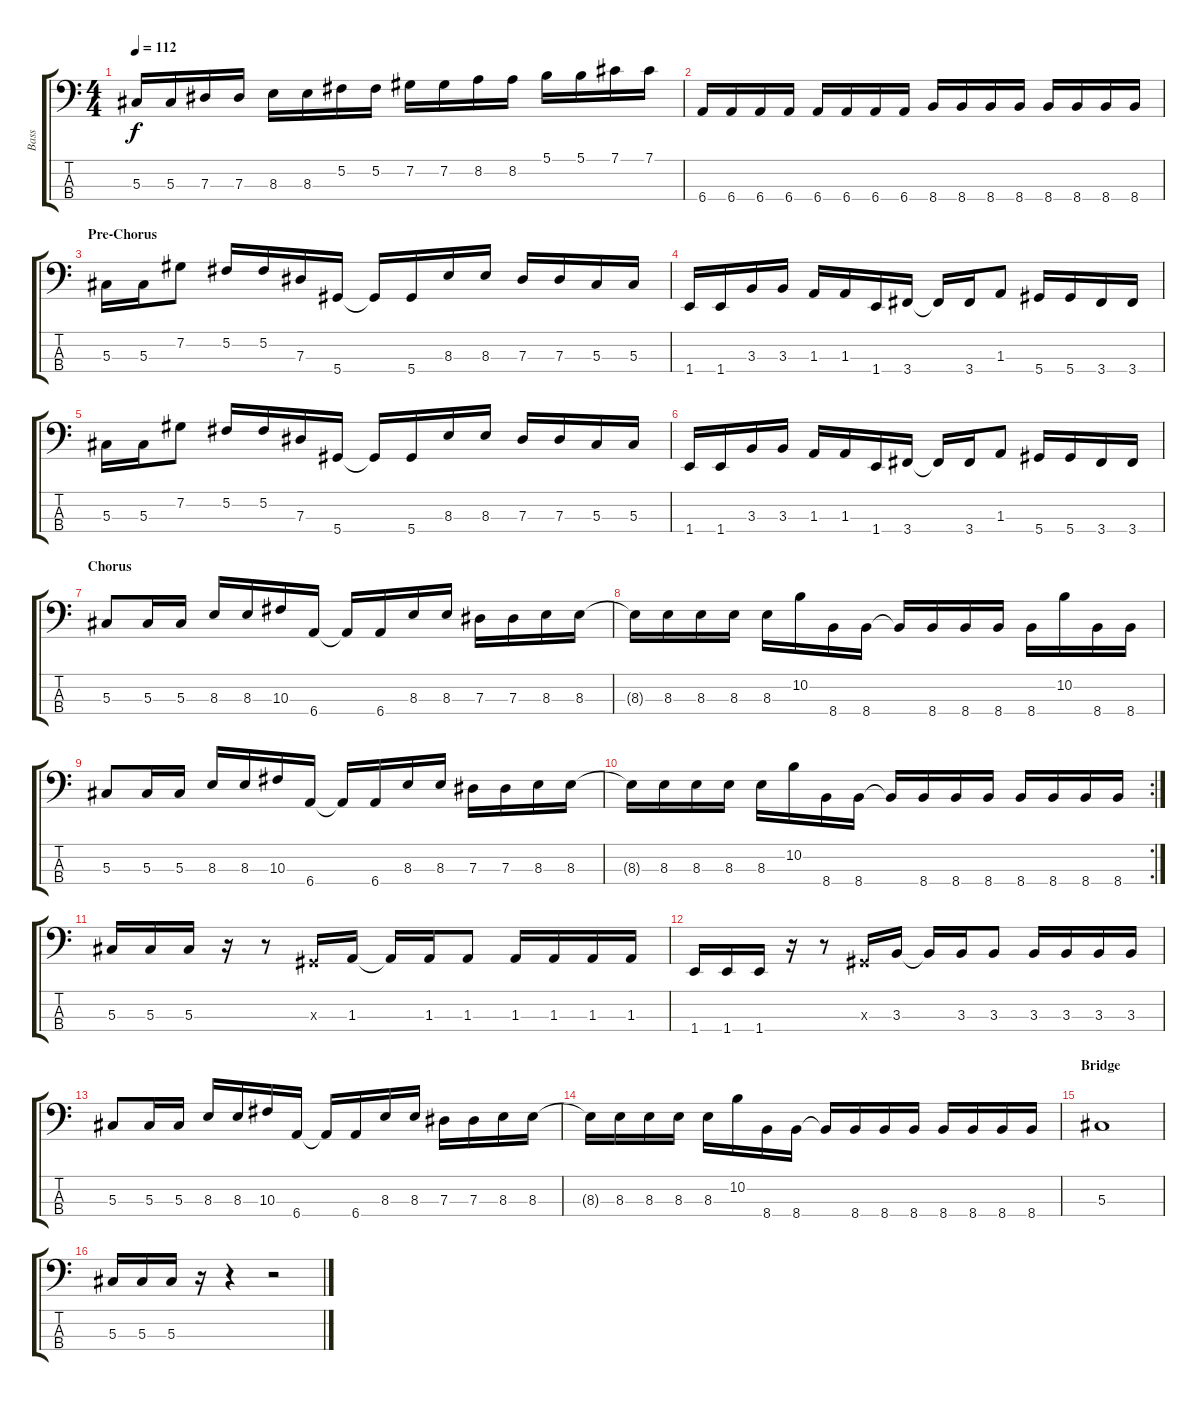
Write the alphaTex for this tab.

\track ("Bass" "Bass") {instrument electricbasspick}
\staff {score tabs}
\tuning (Gb2 Db2 Ab1 Eb1) {hide}
\ts (4 4)
\tempo 112
\clef f4
\ks c
5.3.16{dy f} 5.3.16 7.3.16 7.3.16 8.3.16 8.3.16 5.2.16 5.2.16 7.2.16 7.2.16 8.2.16 8.2.16 5.1.16 5.1.16 7.1.16 7.1.16 |
6.4.16 6.4.16 6.4.16 6.4.16 6.4.16 6.4.16 6.4.16 6.4.16 8.4.16 8.4.16 8.4.16 8.4.16 8.4.16 8.4.16 8.4.16 8.4.16 |
\section ("" "Pre-Chorus")
5.3.16 5.3.16 7.2.8 5.2.16 5.2.16 7.3.16 5.4.16 5.4{t}.16 5.4.16 8.3.16 8.3.16 7.3.16 7.3.16 5.3.16 5.3.16 |
1.4.16 1.4.16 3.3.16 3.3.16 1.3.16 1.3.16 1.4.16 3.4.16 3.4{t}.16 3.4.16 1.3.8 5.4.16 5.4.16 3.4.16 3.4.16 |
5.3.16 5.3.16 7.2.8 5.2.16 5.2.16 7.3.16 5.4.16 5.4{t}.16 5.4.16 8.3.16 8.3.16 7.3.16 7.3.16 5.3.16 5.3.16 |
1.4.16 1.4.16 3.3.16 3.3.16 1.3.16 1.3.16 1.4.16 3.4.16 3.4{t}.16 3.4.16 1.3.8 5.4.16 5.4.16 3.4.16 3.4.16 |
\section ("" "Chorus")
5.3.8 5.3.16 5.3.16 8.3.16 8.3.16 10.3.16 6.4.16 6.4{t}.16 6.4.16 8.3.16 8.3.16 7.3.16 7.3.16 8.3.16 8.3.16 |
8.3{t}.16 8.3.16 8.3.16 8.3.16 8.3.16 10.2.16 8.4.16 8.4.16 8.4{t}.16 8.4.16 8.4.16 8.4.16 8.4.16 10.2.16 8.4.16 8.4.16 |
5.3.8 5.3.16 5.3.16 8.3.16 8.3.16 10.3.16 6.4.16 6.4{t}.16 6.4.16 8.3.16 8.3.16 7.3.16 7.3.16 8.3.16 8.3.16 |
\rc 2
8.3{t}.16 8.3.16 8.3.16 8.3.16 8.3.16 10.2.16 8.4.16 8.4.16 8.4{t}.16 8.4.16 8.4.16 8.4.16 8.4.16 8.4.16 8.4.16 8.4.16 |
5.3.16 5.3.16 5.3.16 r.16 r.8 0.3{x}.16 1.3.16 1.3{t}.16 1.3.16 1.3.8 1.3.16 1.3.16 1.3.16 1.3.16 |
1.4.16 1.4.16 1.4.16 r.16 r.8 0.3{x}.16 3.3.16 3.3{t}.16 3.3.16 3.3.8 3.3.16 3.3.16 3.3.16 3.3.16 |
5.3.8 5.3.16 5.3.16 8.3.16 8.3.16 10.3.16 6.4.16 6.4{t}.16 6.4.16 8.3.16 8.3.16 7.3.16 7.3.16 8.3.16 8.3.16 |
8.3{t}.16 8.3.16 8.3.16 8.3.16 8.3.16 10.2.16 8.4.16 8.4.16 8.4{t}.16 8.4.16 8.4.16 8.4.16 8.4.16 8.4.16 8.4.16 8.4.16 |
\section ("" "Bridge")
5.3.1 |
5.3.16 5.3.16 5.3.16 r.16 r.4 r.2
